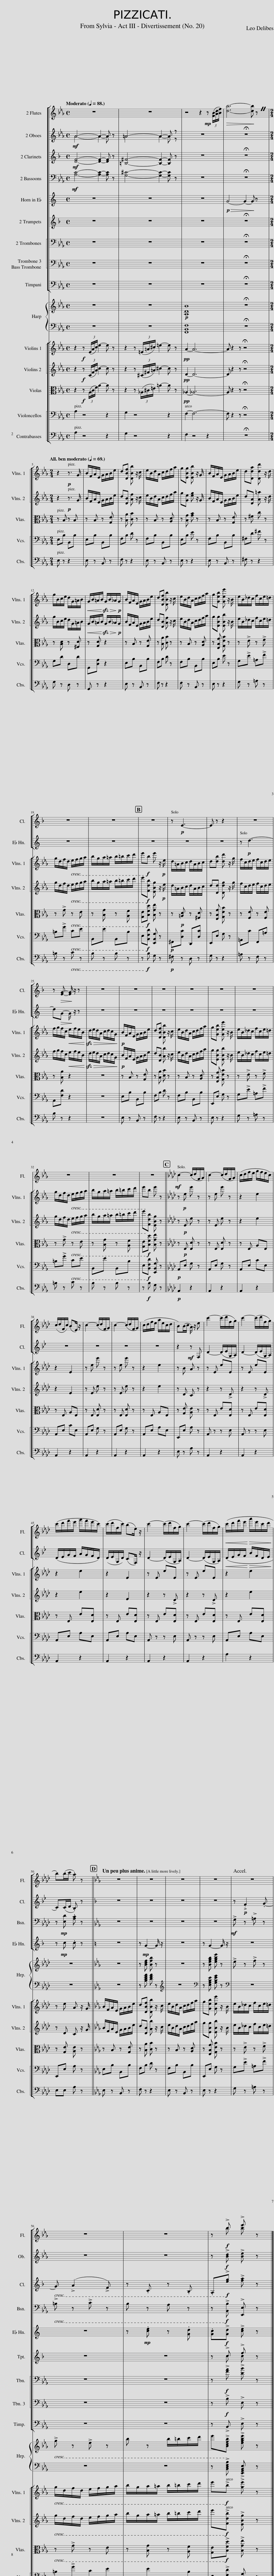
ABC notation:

X:1
%%score [ ( 1 2 ) ( 3 4 ) 5 6 7 ( 8 9 ) [ 10 11 ] 12 ] { 13 | 14 } [ [ 15 16 ] 17 [ 18 19 ] ]
L:1/8
Q:1/4=88
M:4/4
I:linebreak $
K:Eb
V:1 treble
V:2 treble
V:3 treble
V:4 treble
V:5 treble transpose=-2
V:6 bass
V:7 treble transpose=-9
V:8 treble transpose=-2
V:9 treble transpose="-2 "
V:10 bass
V:11 bass
V:12 bass
V:13 treble
V:14 bass
V:15 treble
V:16 treble
V:17 alto
V:18 bass
V:19 bass transpose=-12
V:1
 z8 | z8 | z4 z2!mp! z (3([FB]/[Ad]/[Bf]/) |!>(! [db]6- [db]!>)! z |$[M:2/4][Q:1/4=69] z4 | %5
 z4 | z4 | z4 | z4 | z4 | %10
 z4 |$ z4[Q:1/4=65] |[Q:1/4=60] z4[Q:1/4=69] | z4 | z4 | %15
 z4 | z4 | z4 |$ z4 | z4 | %20
 z4 | z4 | z4 | z4 |$ z4[Q:1/4=65] | %25
[Q:1/4=60] z4[Q:1/4=69] | z4 | z4 | z4 | z4 | %30
 z4 |$ z4 | z4 | z4 ||[K:Ab]!mf! c2- (c/d/F/G/) | %35
 c2- (c/d/F/G/) | (c/d/f/e/ g/f/e/c/) |$ (c/d/F/c/) (BE/) z/ | c2- (c/d/F/G/) | c2- (c/d/F/G/) | %40
 (c/d/f/e/ a/e/c/d/ | B)(B/c/ A/) z/ e | c'2- (c'/d'/f/g/) | c'2- (c'/d'/f/g/) |$ (c'/d'/f'/e'/ g'/f'/e'/c'/) | %45
 (c'/d'/f/c'/) (be/) z/ | c'2- (c'/d'/f/g/) | c'2- (c'/d'/f/g/) |!<(! (c'/d'/f'/e'/!<)!!>(! a'/e'/c'/d'/!>)! |$ b)(b/c'/ .a) z || %50
[K:Eb] z4 | z4 | z4 | z4 |[Q:1/4=70] z4 |$ %55
[Q:1/4=75] z4 |[Q:1/4=85] z4 |[Q:1/4=100] z!f! !>!b !>!e' z |] %58
V:2
 x8 | x8 | x8 | x8 |$[M:2/4] x4 | %5
 x4 | x4 | x4 | x4 | x4 | %10
 x4 |$ x4 | x4 | x4 | x4 | %15
 x4 | x4 | x4 |$ x4 | x4 | %20
 x4 | x4 | x4 | x4 |$ x4 | %25
 x4 | x4 | x4 | x4 | x4 | %30
 x4 |$ x4 | x4 | x4 ||[K:Ab] x4 | %35
 x4 | x4 |$ x4 | x4 | x4 | %40
 x4 | x4 | x4 | x4 |$ x4 | %45
 x4 | x4 | x4 | x4 |$ x4 || %50
[K:Eb] x4 | x4 | x4 | x4 | x4 |$ %55
 x4 | x4 | x !>!b !>!b x |] %58
V:3
!mf! A4- A2- A z | =A4- A2- A z | z8 | !fermata!z8 |$[M:2/4] z4 | %5
 z4 | z4 | z4 | z4 | z4 | %10
 z4 |$ z4 | z4 | z4 | z4 | %15
 z4 | z4 | z4 |$ z4 | z4 | %20
 z4 | z4 | z4 | z4 |$ z4 | %25
 z4 | z4 | z4 | z4 | z4 | %30
 z4 |$ z4 | z4 | z4 ||[K:Ab] z4 | %35
 z4 | z4 |$ z4 | z4 | z4 | %40
 z4 | z4 | z4 | z4 |$ z4 | %45
 z4 | z4 | z4 | z4 |$ z4 || %50
[K:Eb] z4 | z4 | z4 | z4 | z4 |$ %55
 z4 | z4 | z!f! !>![Bd] !>![Be] z |] %58
V:4
 A4- A2- A x | =A4 A2- A z | x8 | x8 |$[M:2/4] x4 | %5
 x4 | x4 | x4 | x4 | x4 | %10
 x4 |$ x4 | x4 | x4 | x4 | %15
 x4 | x4 | x4 |$ x4 | x4 | %20
 x4 | x4 | x4 | x4 |$ x4 | %25
 x4 | x4 | x4 | x4 | x4 | %30
 x4 |$ x4 | x4 | x4 ||[K:Ab] x4 | %35
 x4 | x4 |$ x4 | x4 | x4 | %40
 x4 | x4 | x4 | x4 |$ x4 | %45
 x4 | x4 | x4 | x4 |$ x4 || %50
[K:Eb] x4 | x4 | x4 | x4 | x4 |$ %55
 x4 | x4 | x4 |] %58
V:5
[K:F]!mf! [DF]4- [DF]2- [DF] z | [=B,^F]4- [B,F]2- [B,F] z | z8 | !fermata!z8 |$[M:2/4] z4 | %5
 z4 | z4 | z4 | z4 | z4 | %10
 z4 |$ z4 | z4 | z4 | z4 | %15
 z4 | z4 | z4 |$ z4 | z4 | %20
 z4 | z!p! E3- | E z z2 | z4 |$ z!>(! [EG]- [EG]/!>)! z/ z | %25
 z4 | z4 | z4 | z4 | z4 | %30
 z4 |$ z4 | z4 | z4 ||[K:Bb] z4 | %35
 z4 | z4 |$ z4 | z4 | z4 | %40
 z4 | z2!mf! z F, | D2- (D/E/G,/A,/) | D2- (D/E/G,/A,/) |$ (D/E/G/F/ A/G/F/D/) | %45
 (D/E/G,/D/) (CF,/) z/ | D2- (D/E/G,/A,/) | D2- (D/E/G,/A,/) |!<(! (D/E/G/F/!<)!!>(! B/F/D/E/!>)! |$ C)(C/D/ .B,) z || %50
[K:F] z4 | z4 | z4 | z4 | z!p! .F2 .G- |$ %55
 G (!>!A2 !>!F) | z .C z .B, | .A,!f!!>![eg] !>![fa] z |] %58
V:6
!mf! [A,C]4- [A,C]2- [A,C] z | [G,^C]4- [G,C]2- [G,C] z | z8 | !fermata!z8 |$[M:2/4] z4 | %5
 z4 | z4 | z4 | z4 | z4 | %10
 z4 |$ z4 | z4 | z4 | z4 | %15
 z4 | z4 | z4 |$ z4 | z4 | %20
 z4 | z4 | z4 | z4 |$ z4 | %25
 z4 | z4 | z4 | z4 | z4 | %30
 z4 |$ z4 | z4 | z4 ||[K:Ab] z4 | %35
 z4 | z4 |$ z4 | z4 | z4 | %40
 z4 | z4 | z4 | z4 |$ z4 | %45
 z4 | z4 | z4 | z4 |$ z!mp! [E,D] .[A,C] z || %50
[K:Eb] z4 | z4 | z4 | z4 |!mf! !>!G, z !>!=A, z |$ %55
 !>!=B, z !>!C z | B, z A, z | z!f! !>![B,,B,] !>![E,,E,] z |] %58
V:7
[K:C] z8 | z8 | z8 |!p!!>(! G4- G2- G!>)! z |$[M:2/4] z4 | %5
 z4 | z4 | z4 | z4 | z4 | %10
 z4 |$ z4 | z4 | z4 | z4 | %15
 z4 | z4 | z4 |$ z4 | z4 | %20
 z4 | z4 | z4 | z!p! d3- |$ d!>(!G- G/!>)! z/ z | %25
 z4 | z4 | z4 | z4 | z4 | %30
 z4 |$ z4 | z4 | z4 ||[K:F] z4 | %35
 z4 | z4 |$ z4 | z4 | z4 | %40
 z4 | z4 | z4 | z4 |$ z4 | %45
 z4 | z4 | z4 | z4 |$ z!mp! c .c z || %50
[K:C] z4 | z!mp! G2- G/ z/ | z4 | z G2- G/ z/ | z4 |$ %55
 z4 | z!mp! .[ce] z .[Gd] | .[Gc]!f!!>![Gd] !>![ce] z |] %58
V:8
[K:F] z8 | z8 | z8 | !fermata!z8 |$[M:2/4] z4 | %5
 z4 | z4 | z4 | z4 | z4 | %10
 z4 |$ z4 | z4 | z4 | z4 | %15
 z4 | z4 | z4 |$ z4 | z4 | %20
 z4 | z4 | z4 | z4 |$ z4 | %25
 z4 | z4 | z4 | z4 | z4 | %30
 z4 |$ z4 | z4 | z4 ||[K:Bb] z4 | %35
 z4 | z4 |$ z4 | z4 | z4 | %40
 z4 | z4 | z4 | z4 |$ z4 | %45
 z4 | z4 | z4 | z4 |$ z4 || %50
[K:F] z4 | z4 | z4 | z4 | z4 |$ %55
 z4 | z4 | z !>!c !>!f z |] %58
V:9
[K:F] x8 | x8 | x8 | x8 |$[M:2/4] x4 | %5
 x4 | x4 | x4 | x4 | x4 | %10
 x4 |$ x4 | x4 | x4 | x4 | %15
 x4 | x4 | x4 |$ x4 | x4 | %20
 x4 | x4 | x4 | x4 |$ x4 | %25
 x4 | x4 | x4 | x4 | x4 | %30
 x4 |$ x4 | x4 | x4 ||[K:Bb] x4 | %35
 x4 | x4 |$ x4 | x4 | x4 | %40
 x4 | x4 | x4 | x4 |$ x4 | %45
 x4 | x4 | x4 | x4 |$ x4 || %50
[K:F] x4 | x4 | x4 | x4 | x4 |$ %55
 x4 | x4 | x !>!c !>!c x |] %58
V:10
 z8 | z8 | z8 | !fermata!z8 |$[M:2/4] z4 | %5
 z4 | z4 | z4 | z4 | z4 | %10
 z4 |$ z4 | z4 | z4 | z4 | %15
 z4 | z4 | z4 |$ z4 | z4 | %20
 z4 | z4 | z4 | z4 |$ z4 | %25
 z4 | z4 | z4 | z4 | z4 | %30
 z4 |$ z4 | z4 | z4 ||[K:Ab] z4 | %35
 z4 | z4 |$ z4 | z4 | z4 | %40
 z4 | z4 | z4 | z4 |$ z4 | %45
 z4 | z4 | z4 | z4 |$ z4 || %50
[K:Eb] z4 | z4 | z4 | z4 | z4 |$ %55
 z4 | z4 | z!f! !>![FA] !>![DB] z |] %58
V:11
 z8 | z8 | z8 | !fermata!z8 |$[M:2/4] z4 | %5
 z4 | z4 | z4 | z4 | z4 | %10
 z4 |$ z4 | z4 | z4 | z4 | %15
 z4 | z4 | z4 |$ z4 | z4 | %20
 z4 | z4 | z4 | z4 |$ z4 | %25
 z4 | z4 | z4 | z4 | z4 | %30
 z4 |$ z4 | z4 | z4 ||[K:Ab] z4 | %35
 z4 | z4 |$ z4 | z4 | z4 | %40
 z4 | z4 | z4 | z4 |$ z4 | %45
 z4 | z4 | z4 | z4 |$ z4 || %50
[K:Eb] z4 | z4 | z4 | z4 | z4 |$ %55
 z4 | z4 | z!f! !>!B, !>!E, z |] %58
V:12
 z8 | z8 | z8 | !fermata!z8 |$[M:2/4] z4 | %5
 z4 | z4 | z4 | z4 | z4 | %10
 z4 |$ z4 | z4 | z4 | z4 | %15
 z4 | z4 | z4 |$ z4 | z4 | %20
 z4 | z4 | z4 | z4 |$ z4 | %25
 z4 | z4 | z4 | z4 | z4 | %30
 z4 |$ z4 | z4 | z4 ||[K:Ab] z4 | %35
 z4 | z4 |$ z4 | z4 | z4 | %40
 z4 | z4 | z4 | z4 |$ z4 | %45
 z4 | z4 | z4 | z4 |$ z4 || %50
[K:Eb] z4 | z4 | z4 | z4 | z4 |$ %55
 z4 | z4 | z !>!B,, !>!E, z |] %58
V:13
 z8 | z8 |!p! [A,DB]8 | !fermata!z8 |$[M:2/4] z4 | %5
 z4 | z4 | z4 | z4 | z4 | %10
 z4 |$ z4 | z4 | z4 | z4 | %15
 z4 | z4 | z4 |$ z4 | z4 | %20
 z4 | z4 | z4 | z4 |$ z4 | %25
 z4 | z4 | z4 | z4 | z4 | %30
 z4 |$ z4 | z4 | z4 ||[K:Ab] z4 | %35
 z4 | z4 |$ z4 | z4 | z4 | %40
 z4 | z4 | z4 | z4 |$ z4 | %45
 z4 | z4 | z4 | z4 |$ z4 || %50
[K:Eb] z4 | z [Bdf] [Bfb] z | z4 | z [Begb] [egbe'] z | !>!e z !>!f z |$ %55
 !>!g z !>!e z | b z b/=b/c'/d'/ | e'!>![Bdfb] !>![egbe'] z |] %58
V:14
 z8 | z8 | [F,,B,,F,]8 | !fermata!z8 |$[M:2/4] z4 | %5
 z4 | z4 | z4 | z4 | z4 | %10
 z4 |$ z4 | z4 | z4 | z4 | %15
 z4 | z4 | z4 |$ z4 | z4 | %20
 z4 | z4 | z4 | z4 |$ z4 | %25
 z4 | z4 | z4 | z4 | z4 | %30
 z4 |$ z4 | z4 | z4 ||[K:Ab] z4 | %35
 z4 | z4 |$ z4 | z4 | z4 | %40
 z4 | z4 | z4 | z4 |$ z4 | %45
 z4 | z4 | z4 | z4 |$ z4 || %50
[K:Eb] z4 | z [B,DFA] [DFA] z |[K:treble] z4 |[K:bass] z [E,G,B,E] [G,B,EG] z |[K:bass] z4 |$ %55
 z4 | z4 | z !>![B,,D,F,B,] !>![E,,G,,B,,E,] z |] %58
V:15
 z2!f! z (3(E/A/c/) e2- e z | z2 z (3(=E/=A/^c/) =e2- e z |!pp! A2- A6- | A z2 z !fermata!z4 |$[M:2/4] z2!p! z3/2 G/ | %5
 B/F/A/E/ G/A/B/e/ | d[DBf] [DBb] z/ c/ | e/B/d/A/ c/d/f/a/ | g[EBg] [EBb] z/ G/ | B/F/A/E/ G/A/B/e/ | %10
 d[Dda] [Ddd'] z/ d/ |$ g/B/c/e/ d/G/=A/B/ |!<(! G/B/=A/B/!<)!!sfz!!>(! G/B/_A/!>)!!p!G/ | B/F/A/E/ G/A/B/e/ | d[DBf] [DBb] z/ c/ | %15
 e/B/d/A/ c/d/f/a/ | g[Geb] [Gee'] z/ B/ | e/B/_d/c/ f/c/e/=d/ |$ g/d/f/d/ e/f/g/a/ | b/g/a/=a/ b/=b/c'/d'/ | %20
 e'!f!b e' z/!p! e/ | d/=A/B/c/ d/A/B/c/ | d[db] [dd'] z/ g/ | f/c/d/e/ f/c/d/e/ |$ f/g/f/c/!<(! e/f/e/B/!<)! | %25
!sfz! d/!>(!e/d/A/ c/d/c/G/!>)! |!p! B/F/A/E/ G/A/B/e/ | d[DBf] [DBb] z/ c/ | e/B/d/A/ c/d/f/a/ | g[Geb] [Gee'] z/ B/ | %30
 e/B/_d/c/ f/c/e/=d/ |$ g/d/f/d/ e/f/g/a/ | b/g/a/=a/ b/=b/c'/d'/ | e'b e' z ||[K:Ab] z!p! e e' z | %35
 z e e' z | z2 e2 |$ z2 E2 | z e e' z | z e e' z | %40
 z2 e2 | z B A z | z E eE | z E eE |$ z2 e2 | %45
 z2 E2 | z E eE | z E eE | z2 e2 |$ z e A z/ G/ || %50
[K:Eb] B/F/A/E/ G/A/B/e/ | d[DBf] [DBb] z/ c/ | e/B/d/A/ c/d/f/a/ | g[Geb] [Gee'] z/ B/ | e/B/_d/c/ f/c/e/=d/ |$ %55
 g/d/f/d/ e/f/g/a/ | b/g/a/=a/ b/=b/c'/d'/ | e'!f!!>!b !>![ge'] z |] %58
V:16
 z2!f! z (3(C/F/A/) c2- c z | z2 z (3(^C/^F/=A/) ^c2- c z |!pp! D2- D6- | D z2 z !fermata!z4 |$[M:2/4] z2!p! z3/2 G/ | %5
 B/F/A/E/ G/A/B/e/ | d[DB] [Af] z/ c/ | e/B/d/A/ c/d/f/a/ | g[Ge] [eg] z/ G/ | B/F/A/E/ G/A/B/e/ | %10
 d[DA] [A=a] z/ d/ |$ g/B/c/e/ d/G/=A/B/ |!<(! G/B/=A/B/!<)!!sfz!!>(! G/B/_A/!>)!!p!G/ | B/F/A/E/ G/A/B/e/ | d[DB] [Af] z/ c/ | %15
 e/B/d/A/ c/d/f/a/ | g[EBg] [EBb] z/ B/ | e/B/_d/c/ f/c/e/=d/ |$ g/d/f/d/ e/f/g/a/ | b/g/a/=a/ b/=b/c'/d'/ | %20
 e'!f![Fdb] [EBg] z/!p! e/ | d/=A/B/c/ d/A/B/c/ | d[Dd] [Ddg] z/ g/ | f/c/d/e/ f/c/d/e/ |$ f/g/f/c/!<(! e/f/e/B/!<)! | %25
!sfz! d/!>(!e/d/A/ c/d/c/G/!>)! |!p! B/F/A/E/ G/A/B/e/ | d[DB] [Ab] z/ c/ | e/B/d/A/ c/d/f/a/ | g[EBg] [EBb] z/ B/ | %30
 e/B/_d/c/ f/c/e/=d/ |$ g/d/f/d/ e/f/g/a/ | b/g/a/=a/ b/=b/c'/d'/ | e'[Fdb] [EBg] z ||[K:Ab] z!p! E e z | %35
 z E e z | z2 e2 |$ z2 E2 | z E e z | z E e z | %40
 z2 e2 | z D C z | z2 z !>!D | z2 z !>!D |$ z2 e2 | %45
 z2 E2 | z2 z !>!D | z2 z !>!D | z2 e2 |$ z D C z/ G/ || %50
[K:Eb] B/F/A/E/ G/A/B/e/ | d[DB] [Ab] z/ c/ | e/B/d/A/ c/d/f/a/ | g[EBg] [EBb] z/ B/ | e/B/_d/c/ f/c/e/=d/ |$ %55
 g/d/f/d/ e/f/g/a/ | b/g/a/=a/ b/=b/c'/d'/ | e'!f!!>![Fdb] !>![EBg] z |] %58
V:17
 z2!f! z (3(A,/C/F/) A2- A z | z2 z (3(_A,/^C/=E/) =A2- A z |!pp! _A,2- _A,6- | A, z2 z !fermata!z4 |$[M:2/4] z B, z B, | %5
 z B, z [G,E] | z [B,A] [CB] z | z B, z [A,D] | z [B,G] [GB] z | z B, z [G,E] | %10
 z ^F c z |$ z [B,D] z [^F,D] | z [G,D] z2 | z B, z [G,E] | z [B,A] [CB] z | %15
 z B, z [A,D] | z [E,B,G] [G,EB] z | z !>!E z !>!F |$ z !>!G z E | z [B,G] z [A,F] | %20
 [G,E]!f![B,Fd] [B,Ge] z | z!p! [=A,D] z [^F,D] | z [E,B,G] [G,EB] z | z [F,E] z [F,E] |$ z [B,A] z2 | %25
 z4 | z B, z [G,E] | z [B,A] [DB] z | z B, z [A,D] | z [E,B,G] [G,EB] z | %30
 z !>!E z !>!F |$ z !>!G z E | z [B,G] z [A,F] | [G,E]!f![B,Fd] [B,Ge] z ||[K:Ab] z!p! E, [E,D] z | %35
 z E, [E,D] z | z E, A,E, |$ z E, A,E, | z E, [E,D] z | z E, [E,D] z | %40
 z E, A,E, | z [G,E] [A,E] z | z E, E[E,D] | z E, E[E,D] |$ z E, E[E,D] | %45
 z E, E[E,D] | z E, E[E,D] | z E, E[E,D] | z E, E[E,D] |$ z [G,E] [A,E] z || %50
[K:Eb] z B, z [G,E] | z [B,A] [CB] z | z B, z [A,D] | z [E,B,G] [G,EB] z | z !>!E z !>!F |$ %55
 z !>!G z E | z [B,G] z [A,F] | [G,E]!f!!>![B,Fd] !>![B,Ge] z |] %58
V:18
 A,2 z4 z2 | G,2 z4 z2 | F,2- F,6- | F, z2 z !fermata!z4 |$[M:2/4] E,B, B,,B, | %5
 E,B, B,,B, | F,B, D z | F,B, B,,B, | E,B, E z | F,B, B,,B, | %10
 ^F,D ^F z |$ G,D D,D | G,,[D,A,] z2 | E,B, B,,B, | F,B, D z | %15
 F,B, B,,B, | E,B, E z | G,!>!E =A,!>!F |$ =B,!>!G CE | B,,E B,,B, | %20
 E,!f![B,,F,D] [E,,B,,G,] z |!p! ^F,,[D,C] D,,[D,C] | E,,E, G, z | =A,,C F,,=A, |$ A,,[F,D] z2 | %25
 z4 | E,B, B,,B, | F,B, D z | F,B, B,,B, | E,,E, G, z | %30
 G,!>!E =A,!>!F |$ =B,!>!G CE | B,,E B,,B, | E,!f![B,,F,D] [E,,B,,G,] z ||[K:Ab]!p! A,,E, G, z | %35
 A,,E, G, z | A,,E, CE, |$ A,,E, CE, | A,,E, G, z | A,,E, G, z | %40
 A,,E, A,E, | E,,E, A, z | A,, z z E, | A,, z z E, |$ A,,E, A,E, | %45
 A,,E, A,E, | A,, z z E, | A,, z z E, | A,,E, A,E, |$ E,,E, A, z || %50
[K:Eb] E,B, B,,B, | F,B, D z | F,B, B,,B, | E,,E, G, z | G,!>!E =A,!>!F |$ %55
 =B,!>!G CE | B,,E B,,B, | E,!f!!>![B,,F,D] !>![E,,B,,G,] z |] %58
V:19
 A,2 z4 z2 | G,2 z4 z2 | F,2 z4 z2 | !fermata!z8 |$[M:2/4] E, z z2 | %5
 E, z B,, z | F, z z2 | E, z B,, z | E, z z2 | E, z B,, z | %10
 ^F, z z2 |$ G, z D, z | G,, z z2 | E, z B,, z | F, z z2 | %15
 F, z B,, z | E, z z2 | G, z =A, z |$ =B, z C z | B, z B, z | %20
 z!f! B, G, z |!p! ^F, z D, z | G, z z2 | =A, z F, z |$ B, z z2 | %25
 z4 | E, z B,, z | F, z z2 | E, z B,, z | E, z z2 | %30
 G, z =A, z |$ =B, z C z | B, z B, z | z!f! B, G, z ||[K:Ab]!p! A,,2 z2 | %35
 A,,2 z2 | A,,2 z2 |$ A,,2 z2 | A,,2 z2 | A,,2 z2 | %40
 A,,2 z2 | E, z A, z | A,,2 z2 | A,,2 z2 |$ A,,2 z2 | %45
 A,,2 z2 | A,,2 z2 | A,,2 z2 | A,2 z2 |$ E,E, A, z || %50
[K:Eb] E, z B,, z | F, z z2 | E, z B,, z | E, z z2 | G, z =A, z |$ %55
 =B, z C z | B, z B, z | z!f! !>!B, !>!G, z |] %58
